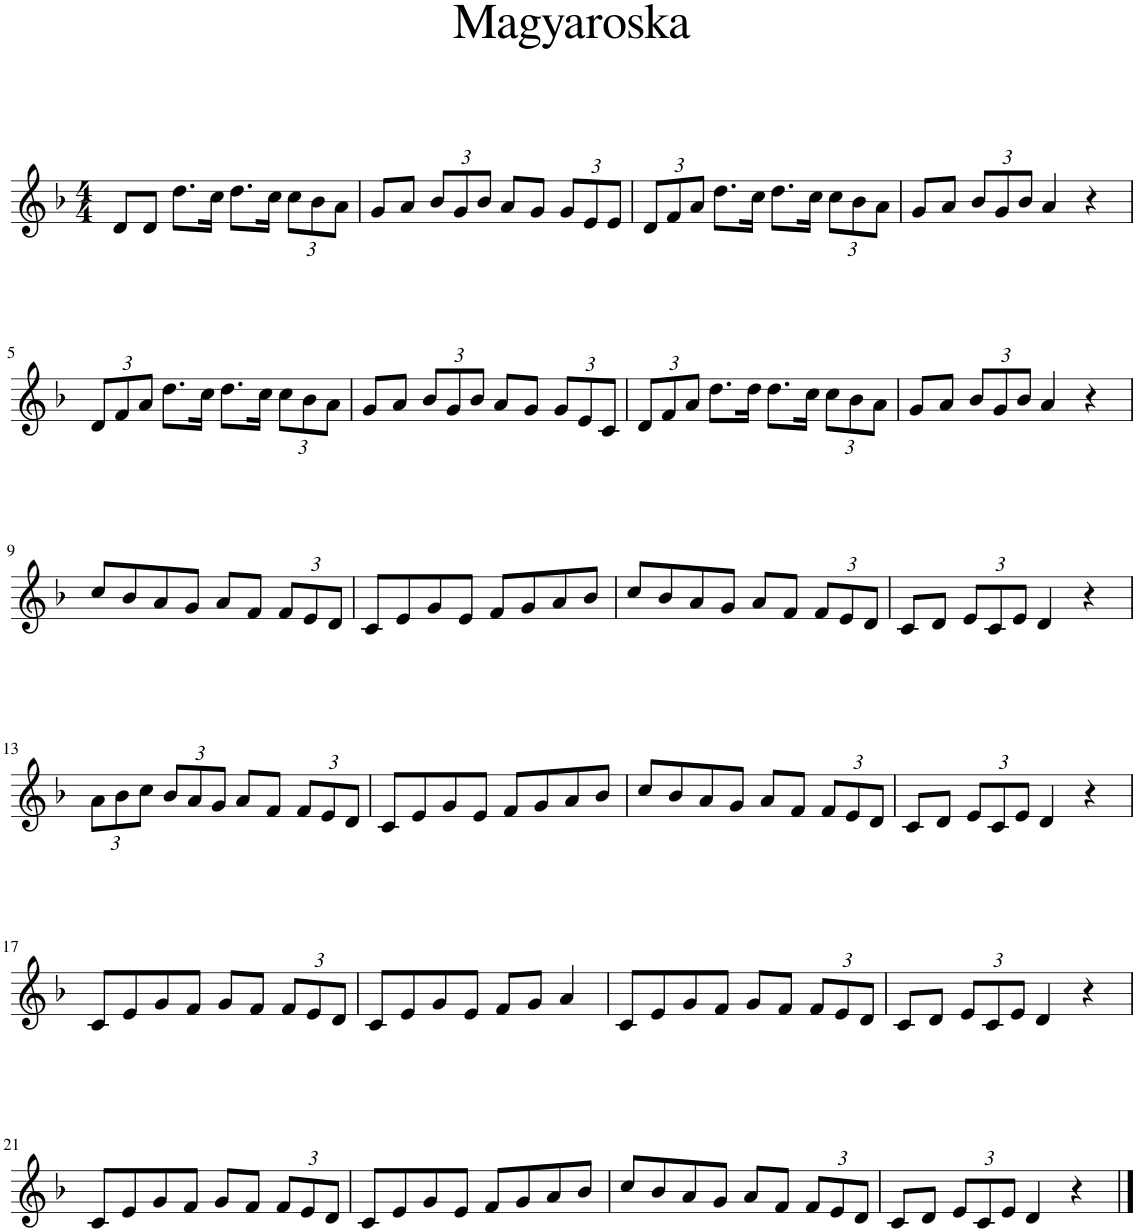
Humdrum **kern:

**kern
*part1
*staff1
*I"Piano
*I'Pno.
*clefG2
*k[b-]
*M4/4
=1
8d/L
8d/J
8.dd\L
16cc\Jk
8.dd\L
16cc\Jk
*Xbrackettup
12cc\L
12b-\
12a\J
=2
8g/L
8a/J
12b-/L
12g/
12b-/J
8a/L
8g/J
12g/L
12e/
12e/J
=3
12d/L
12f/
12a/J
8.dd\L
16cc\Jk
8.dd\L
16cc\Jk
12cc\L
12b-\
12a\J
=4
8g/L
8a/J
12b-/L
12g/
12b-/J
4a/
4r
!!LO:LB:g=z
=5
12d/L
12f/
12a/J
8.dd\L
16cc\Jk
8.dd\L
16cc\Jk
12cc\L
12b-\
12a\J
=6
8g/L
8a/J
12b-/L
12g/
12b-/J
8a/L
8g/J
12g/L
12e/
12c/J
=7
12d/L
12f/
12a/J
8.dd\L
16dd\Jk
8.dd\L
16cc\Jk
12cc\L
12b-\
12a\J
=8
8g/L
8a/J
12b-/L
12g/
12b-/J
4a/
4r
!!LO:LB:g=z
=9
8cc/L
8b-/
8a/
8g/J
8a/L
8f/J
12f/L
12e/
12d/J
=10
8c/L
8e/
8g/
8e/J
8f/L
8g/
8a/
8b-/J
=11
8cc/L
8b-/
8a/
8g/J
8a/L
8f/J
12f/L
12e/
12d/J
=12
8c/L
8d/J
12e/L
12c/
12e/J
4d/
4r
!!LO:LB:g=z
=13
12a\L
12b-\
12cc\J
12b-/L
12a/
12g/J
8a/L
8f/J
12f/L
12e/
12d/J
=14
8c/L
8e/
8g/
8e/J
8f/L
8g/
8a/
8b-/J
=15
8cc/L
8b-/
8a/
8g/J
8a/L
8f/J
12f/L
12e/
12d/J
=16
8c/L
8d/J
12e/L
12c/
12e/J
4d/
4r
!!LO:LB:g=z
=17
8c/L
8e/
8g/
8f/J
8g/L
8f/J
12f/L
12e/
12d/J
=18
8c/L
8e/
8g/
8e/J
8f/L
8g/J
4a/
=19
8c/L
8e/
8g/
8f/J
8g/L
8f/J
12f/L
12e/
12d/J
=20
8c/L
8d/J
12e/L
12c/
12e/J
4d/
4r
!!LO:LB:g=z
=21
8c/L
8e/
8g/
8f/J
8g/L
8f/J
12f/L
12e/
12d/J
=22
8c/L
8e/
8g/
8e/J
8f/L
8g/
8a/
8b-/J
=23
8cc/L
8b-/
8a/
8g/J
8a/L
8f/J
12f/L
12e/
12d/J
=24
8c/L
8d/J
12e/L
12c/
12e/J
4d/
4r
==
*-
